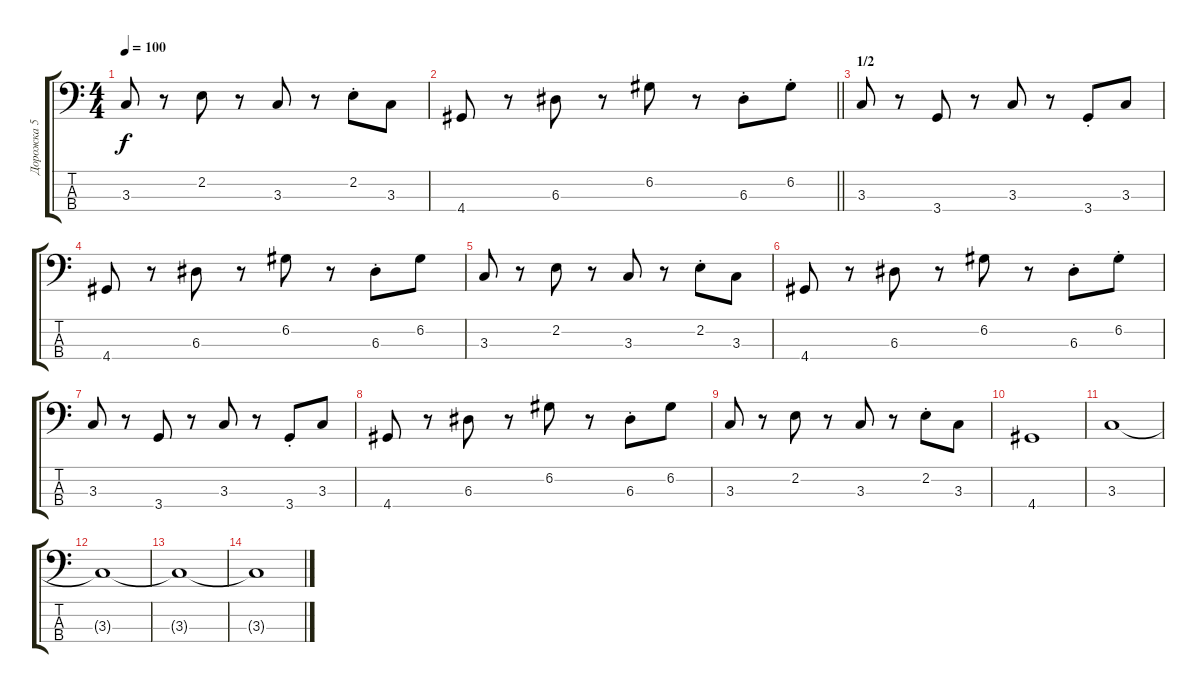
\track ("Дорожка 5" "Дорожка 5") {instrument electricbassfinger}
\staff {score tabs}
\tuning (G2 D2 A1 E1) {hide}
\ts (4 4)
\tempo 100
\clef f4
\ks c
3.3.8{dy f} r.8 2.2.8 r.8 3.3.8 r.8 2.2{st}.8 3.3.8 |
\barLineRight lightlight
4.4.8 r.8 6.3.8 r.8 6.2.8 r.8 6.3{st}.8 6.2{st}.8 |
\section ("" "1/2")
3.3.8 r.8 3.4.8 r.8 3.3.8 r.8 3.4{st}.8 3.3.8 |
4.4.8 r.8 6.3.8 r.8 6.2.8 r.8 6.3{st}.8 6.2.8 |
3.3.8 r.8 2.2.8 r.8 3.3.8 r.8 2.2{st}.8 3.3.8 |
4.4.8 r.8 6.3.8 r.8 6.2.8 r.8 6.3{st}.8 6.2{st}.8 |
3.3.8 r.8 3.4.8 r.8 3.3.8 r.8 3.4{st}.8 3.3.8 |
4.4.8 r.8 6.3.8 r.8 6.2.8 r.8 6.3{st}.8 6.2.8 |
3.3.8 r.8 2.2.8 r.8 3.3.8 r.8 2.2{st}.8 3.3.8 |
4.4.1 |
3.3.1 |
3.3{t}.1 |
3.3{t}.1 |
3.3{t}.1
